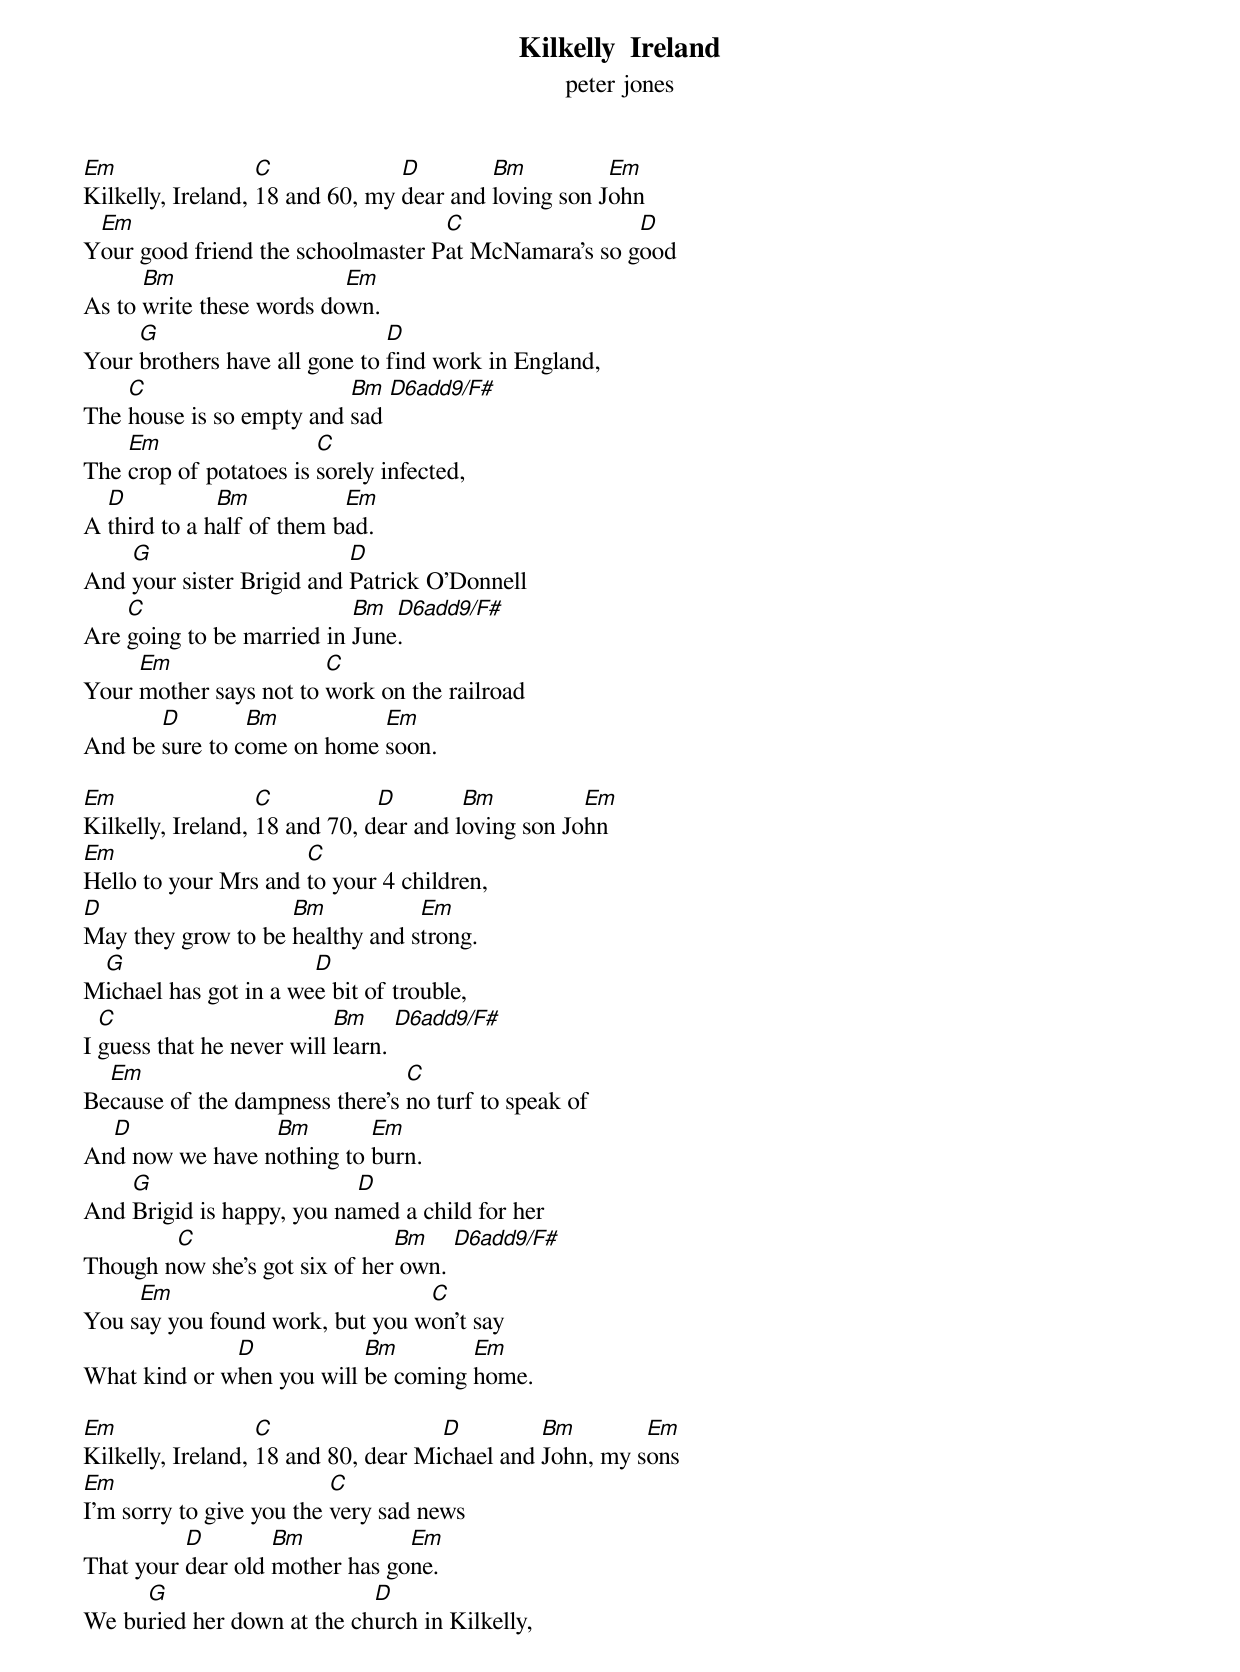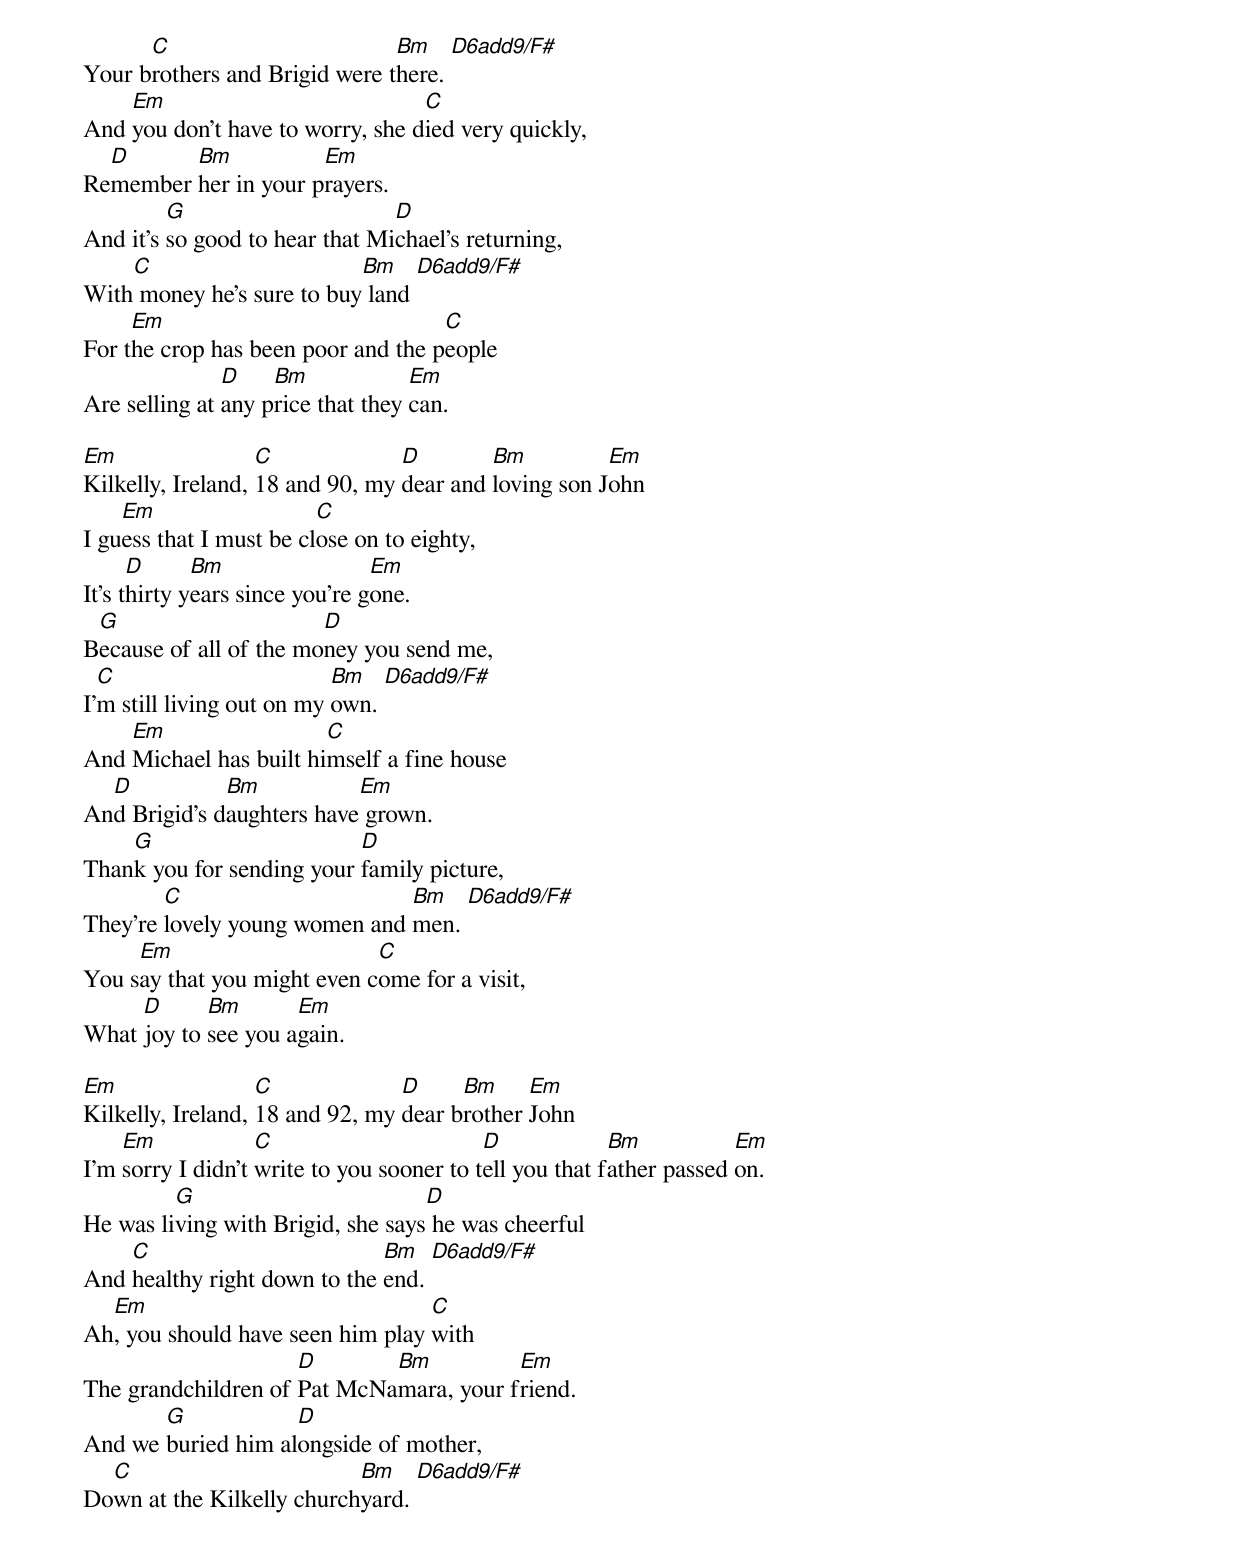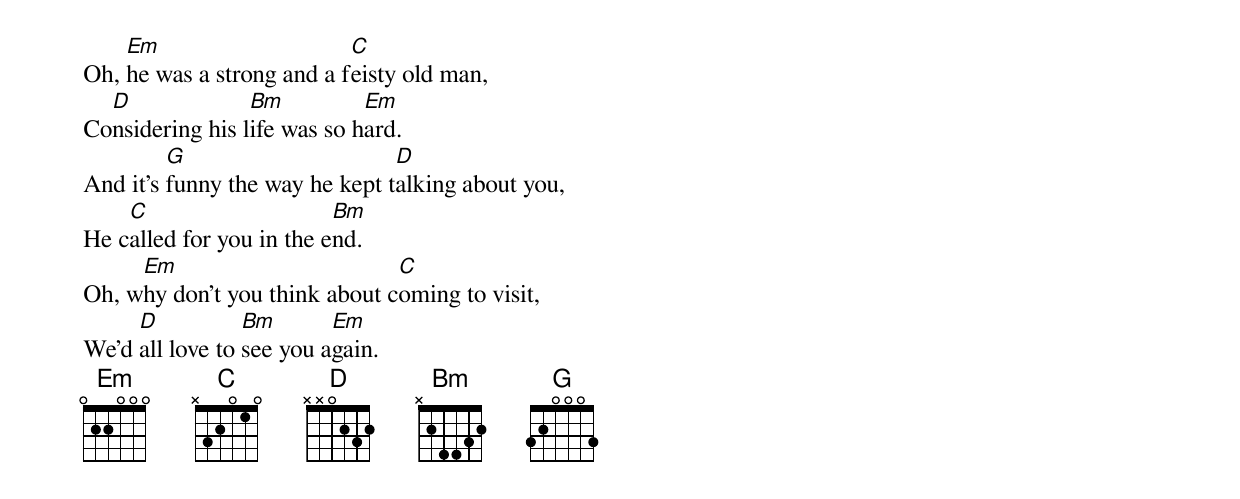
{title: Kilkelly  Ireland}
{subtitle: peter jones}


[Em]Kilkelly, Ireland, [C]18 and 60, my [D]dear and [Bm]loving son J[Em]ohn
Y[Em]our good friend the schoolmaster P[C]at McNamara's so g[D]ood
As to [Bm]write these words do[Em]wn.
Your [G]brothers have all gone to [D]find work in England,
The [C]house is so empty and [Bm]sad [D6add9/F#]
The [Em]crop of potatoes is [C]sorely infected,
A [D]third to a h[Bm]alf of them b[Em]ad.
And [G]your sister Brigid and [D]Patrick O'Donnell
Are [C]going to be married in [Bm]June[D6add9/F#].
Your [Em]mother says not to [C]work on the railroad
And be [D]sure to c[Bm]ome on home [Em]soon.

[Em]Kilkelly, Ireland, [C]18 and 70, d[D]ear and l[Bm]oving son Jo[Em]hn
[Em]Hello to your Mrs and [C]to your 4 children,
[D]May they grow to be [Bm]healthy and s[Em]trong.
M[G]ichael has got in a we[D]e bit of trouble,
I [C]guess that he never will [Bm]learn. [D6add9/F#]
Be[Em]cause of the dampness there's [C]no turf to speak of
An[D]d now we have n[Bm]othing to [Em]burn.
And [G]Brigid is happy, you na[D]med a child for her
Though n[C]ow she's got six of her[Bm] own. [D6add9/F#]
You s[Em]ay you found work, but you w[C]on't say
What kind or w[D]hen you will [Bm]be coming [Em]home.

[Em]Kilkelly, Ireland, [C]18 and 80, dear Mi[D]chael and [Bm]John, my s[Em]ons
[Em]I'm sorry to give you the [C]very sad news
That your [D]dear old [Bm]mother has go[Em]ne.
We bu[G]ried her down at the ch[D]urch in Kilkelly,
Your b[C]rothers and Brigid were t[Bm]here. [D6add9/F#]
And [Em]you don't have to worry, she d[C]ied very quickly,
Re[D]member [Bm]her in your p[Em]rayers.
And it's [G]so good to hear that Mi[D]chael's returning,
With[C] money he's sure to buy[Bm] land [D6add9/F#]
For t[Em]he crop has been poor and the p[C]eople
Are selling at [D]any p[Bm]rice that they [Em]can.

[Em]Kilkelly, Ireland, [C]18 and 90, my [D]dear and [Bm]loving son J[Em]ohn
I gu[Em]ess that I must be cl[C]ose on to eighty,
It's t[D]hirty y[Bm]ears since you're g[Em]one.
B[G]ecause of all of the mo[D]ney you send me,
I'[C]m still living out on my [Bm]own. [D6add9/F#]
And [Em]Michael has built hi[C]mself a fine house
An[D]d Brigid's d[Bm]aughters have[Em] grown.
Than[G]k you for sending your [D]family picture,
They're [C]lovely young women and [Bm]men. [D6add9/F#]
You s[Em]ay that you might even c[C]ome for a visit,
What [D]joy to [Bm]see you a[Em]gain.

[Em]Kilkelly, Ireland, [C]18 and 92, my [D]dear b[Bm]rother [Em]John
I'm [Em]sorry I didn't [C]write to you sooner to t[D]ell you that f[Bm]ather passed [Em]on.
He was li[G]ving with Brigid, she says[D] he was cheerful
And [C]healthy right down to the [Bm]end. [D6add9/F#]
Ah[Em], you should have seen him play [C]with
The grandchildren of [D]Pat McNa[Bm]mara, your f[Em]riend.
And we [G]buried him al[D]ongside of mother,
Do[C]wn at the Kilkelly church[Bm]yard. [D6add9/F#]
Oh, [Em]he was a strong and a f[C]eisty old man,
Co[D]nsidering his l[Bm]ife was so h[Em]ard.
And it's [G]funny the way he kept t[D]alking about you,
He c[C]alled for you in the e[Bm]nd.
Oh, w[Em]hy don't you think about c[C]oming to visit,
We'd [D]all love to [Bm]see you a[Em]gain.
